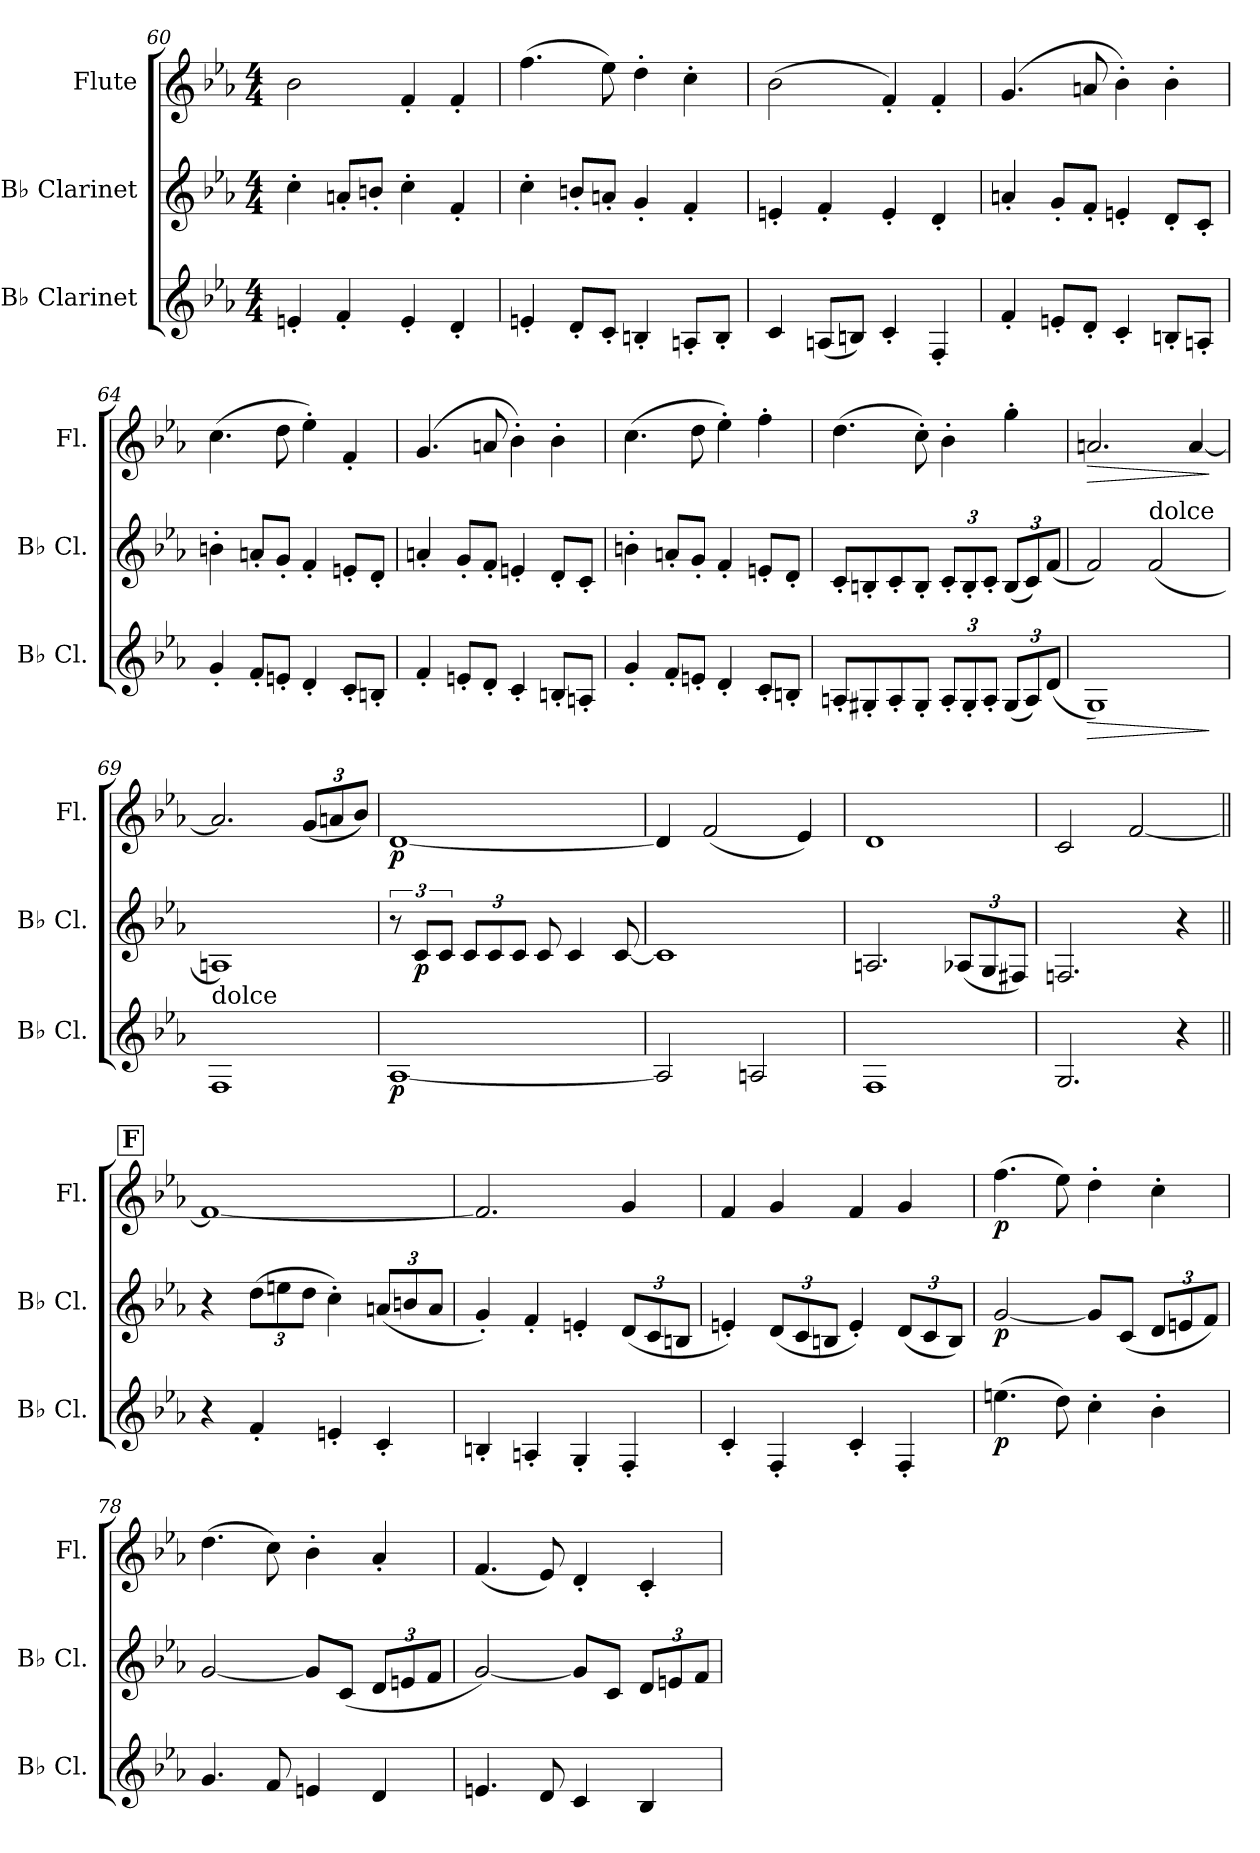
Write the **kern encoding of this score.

**kern	**dynam	**kern	**dynam	**kern	**dynam
*part3	*part3	*part2	*part2	*part1	*part1
*staff3	*staff3	*staff2	*staff2	*staff1	*staff1
*I"B♭ Clarinet	*	*I"B♭ Clarinet	*	*I"Flute	*
*I'B♭ Cl.	*	*I'B♭ Cl.	*	*I'Fl.	*
*clefG2	*	*clefG2	*	*clefG2	*
*ITrd1c2	*	*ITrd1c2	*	*	*
*k[b-e-a-d-g-]	*	*k[b-e-a-d-g-]	*	*k[b-e-a-]	*
*M4/4	*	*M4/4	*	*M4/4	*
=60	=60	=60	=60	=60	=60
4dn'/	.	4b-'\	.	2b-\	.
4e-'/	.	8gn'/L	.	.	.
.	.	8an'/J	.	.	.
4d'/	.	4b-'\	.	4f'/	.
4c'/	.	4e-'/	.	4f'/	.
!!LO:LB:g=z
=61	=61	=61	=61	=61	=61
4dn'/	.	4b-'\	.	(>4.ff\	.
8c'/L	.	8an'/L	.	.	.
8B-'/J	.	8gn'/J	.	8ee-\)	.
4An'/	.	4f'/	.	4dd'\	.
8Gn'/L	.	4e-'/	.	4cc'\	.
8A'/J	.	.	.	.	.
=62	=62	=62	=62	=62	=62
4B-/	.	4dn'/	.	(>2b-\	.
(<8Gn/L	.	4e-'/	.	.	.
8An/J)	.	.	.	.	.
4B-'/	.	4d'/	.	4f'/)	.
4E-'/	.	4c'/	.	4f'/	.
=63	=63	=63	=63	=63	=63
4e-'/	.	4gn'/	.	(>4.g/	.
8dn'/L	.	8f'/L	.	.	.
8c'/J	.	8e-'/J	.	8an/	.
4B-'/	.	4dn'/	.	4b-'\)	.
8An'/L	.	8c'/L	.	4b-'\	.
8Gn'/J	.	8B-'/J	.	.	.
=64	=64	=64	=64	=64	=64
4f'/	.	4an'\	.	(>4.cc\	.
8e-'/L	.	8gn'/L	.	.	.
8dn'/J	.	8f'/J	.	8dd\	.
4c'/	.	4e-'/	.	4ee-'\)	.
8B-'/L	.	8dn'/L	.	4f'/	.
8An'/J	.	8c'/J	.	.	.
!!LO:LB:g=z
=65	=65	=65	=65	=65	=65
4e-'/	.	4gn'/	.	(>4.g/	.
8dn'/L	.	8f'/L	.	.	.
8c'/J	.	8e-'/J	.	8an/	.
4B-'/	.	4dn'/	.	4b-'\)	.
8An'/L	.	8c'/L	.	4b-'\	.
8Gn'/J	.	8B-'/J	.	.	.
=66	=66	=66	=66	=66	=66
4f'/	.	4an'\	.	(>4.cc\	.
8e-'/L	.	8gn'/L	.	.	.
8dn'/J	.	8f'/J	.	8dd\	.
4c'/	.	4e-'/	.	4ee-'\)	.
8B-'/L	.	8dn'/L	.	4ff'\	.
8An'/J	.	8c'/J	.	.	.
=67	=67	=67	=67	=67	=67
8Gn'/L	.	8B-'/L	.	(>4.dd\	.
8F#X'/	.	8An'/	.	.	.
8G'/	.	8B-'/	.	.	.
8F#'/J	.	8A'/J	.	8cc'\)	.
*Xbrackettup	*	*Xbrackettup	*	*	*
12G'/L	.	12B-'/L	.	4b-'\	.
12F#'/	.	12A'/	.	.	.
12G'/J	.	12B-'/J	.	.	.
(<12F#/L	.	(<12A/L	.	4gg'\	.
12G/)	.	12B-/)	.	.	.
(<12c/J	.	(<12e-/J	.	.	.
=68	=68	=68	=68	=68	=68
!	!LO:HP:b	!	!	!	!LO:HP:b
1F)	>	2e-/)	.	2.an/	>
!	!	!LO:TX:a:t=dolce	!	!	!
.	.	(<2e-/	.	.	.
.	.	.	.	[4a/	.
.	]	.	.	.	]
=69	=69	=69	=69	=69	=69
!LO:TX:a:t=dolce	!	!	!	!	!
1E-	.	1Gn)	.	2.a/]	.
*	*	*	*	*Xbrackettup	*
.	.	.	.	(<12g/L	.
.	.	.	.	12an/	.
.	.	.	.	12b-/J)	.
!!LO:PB:g=z
=70	=70	=70	=70	=70	=70
*	*	*brackettup	*	*	*
!	!LO:DY:b	!	!	!	!LO:DY:b
[1G-	p	12r	.	[1d	p
!	!	!	!LO:DY:b	!	!
.	.	12B-/L	p	.	.
.	.	12B-/J	.	.	.
*	*	*Xbrackettup	*	*	*
.	.	12B-/L	.	.	.
.	.	12B-/	.	.	.
.	.	12B-/J	.	.	.
.	.	8B-/	.	.	.
.	.	4B-/	.	.	.
.	.	[8B-/	.	.	.
=71	=71	=71	=71	=71	=71
2G-/]	.	1B-]	.	4d/]	.
.	.	.	.	(<2f/	.
2Gn/	.	.	.	.	.
.	.	.	.	4e-/)	.
=72	=72	=72	=72	=72	=72
1E-	.	2.Gn/	.	1d	.
.	.	(<12G-X/L	.	.	.
.	.	12F/	.	.	.
.	.	12En/J)	.	.	.
=73	=73	=73	=73	=73	=73
2.F/	.	2.E-X/	.	2c/	.
.	.	.	.	[2f/	.
4r	.	4r	.	.	.
!!LO:REH:place=s1:a:B:fs=14:t=F
=74||	=74||	=74||	=74||	=74||	=74||
4r	.	4r	.	1f_	.
4e-'/	.	(>12cc\L	.	.	.
.	.	12ddn\	.	.	.
.	.	12cc\J	.	.	.
4dn'/	.	4b-'\)	.	.	.
4B-'/	.	(<12gn/L	.	.	.
.	.	12an/	.	.	.
.	.	12g/J	.	.	.
!!LO:LB:g=z
=75	=75	=75	=75	=75	=75
4An'/	.	4f'/)	.	2.f/]	.
4Gn'/	.	4e-'/	.	.	.
4F'/	.	4dn'/	.	.	.
4E-'/	.	(<12c/L	.	4g/	.
.	.	12B-/	.	.	.
.	.	12An/J	.	.	.
=76	=76	=76	=76	=76	=76
4B-'/	.	4dn'/)	.	4f/	.
4E-'/	.	(<12c/L	.	4g/	.
.	.	12B-/	.	.	.
.	.	12An/J	.	.	.
4B-'/	.	4d'/)	.	4f/	.
4E-'/	.	(<12c/L	.	4g/	.
.	.	12B-/	.	.	.
.	.	12A/J)	.	.	.
=77	=77	=77	=77	=77	=77
!	!LO:DY:b	!	!LO:DY:b	!	!LO:DY:b
(>4.ddn\	p	[2f/	p	(>4.ff\	p
8cc\)	.	.	.	8ee-\)	.
4b-'\	.	8f/L]	.	4dd'\	.
.	.	(<8B-/J	.	.	.
4a-'\	.	12c/L	.	4cc'\	.
.	.	12dn/	.	.	.
.	.	12e-/J)	.	.	.
=78	=78	=78	=78	=78	=78
4.f/	.	[2f/	.	(>4.dd\	.
8e-/	.	.	.	8cc\)	.
4dn/	.	8f/L]	.	4b-'\	.
.	.	(<8B-/J	.	.	.
4c/	.	12c/L	.	4a-'/	.
.	.	12dn/	.	.	.
.	.	12e-/J	.	.	.
!!LO:LB:g=z
=79	=79	=79	=79	=79	=79
4.dn/	.	[2f/)	.	(<4.f/	.
8c/	.	.	.	8e-/)	.
4B-/	.	8f/L]	.	4d'/	.
.	.	8B-/J	.	.	.
4A-/	.	12c/L	.	4c'/	.
.	.	12dn/	.	.	.
.	.	12e-/J	.	.	.
=	=	=	=	=	=
*-	*-	*-	*-	*-	*-
